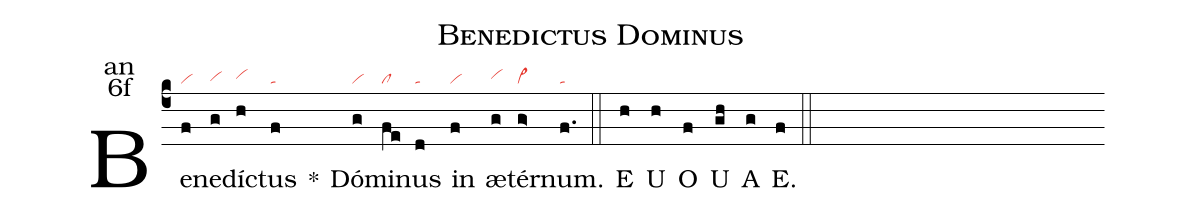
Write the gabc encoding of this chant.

name:Benedictus Dominus;
office-part:an;
mode:6f;
nabc-lines:1;
%%
(c4) Be(f|vi)ne(g|vihg)díc(h|vihh)tus(f|ta) <sp>*</sp>() Dó(g|vi)mi(fe|cl)nus(d|ta) in(f|vi) æ(g|vihh)tér(g>|cl~)num.(f.|ta) (::)

<eu>E(h) U(h) O(f) U(gh) A(g) E.(f) </eu>(::)
